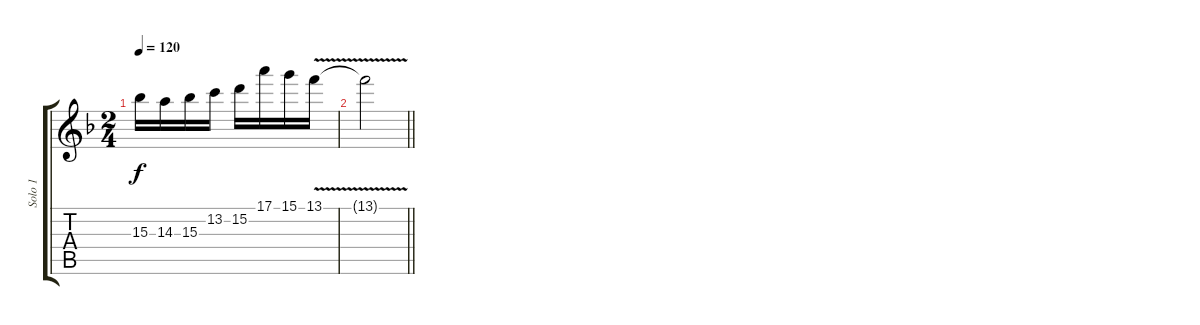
\track ("Solo 1" "Solo 1") {instrument overdrivenguitar}
\staff {score tabs}
\tuning (E4 B3 G3 D3 A2 E2) {hide}
\ts (2 4)
\tempo 120
\clef g2
\ks f
15.3.16{dy f} 14.3.16 15.3.16 13.2.16 15.2.16 17.1.16 15.1.16 13.1{v}.16 |
\barLineRight lightlight
13.1{t}.2
